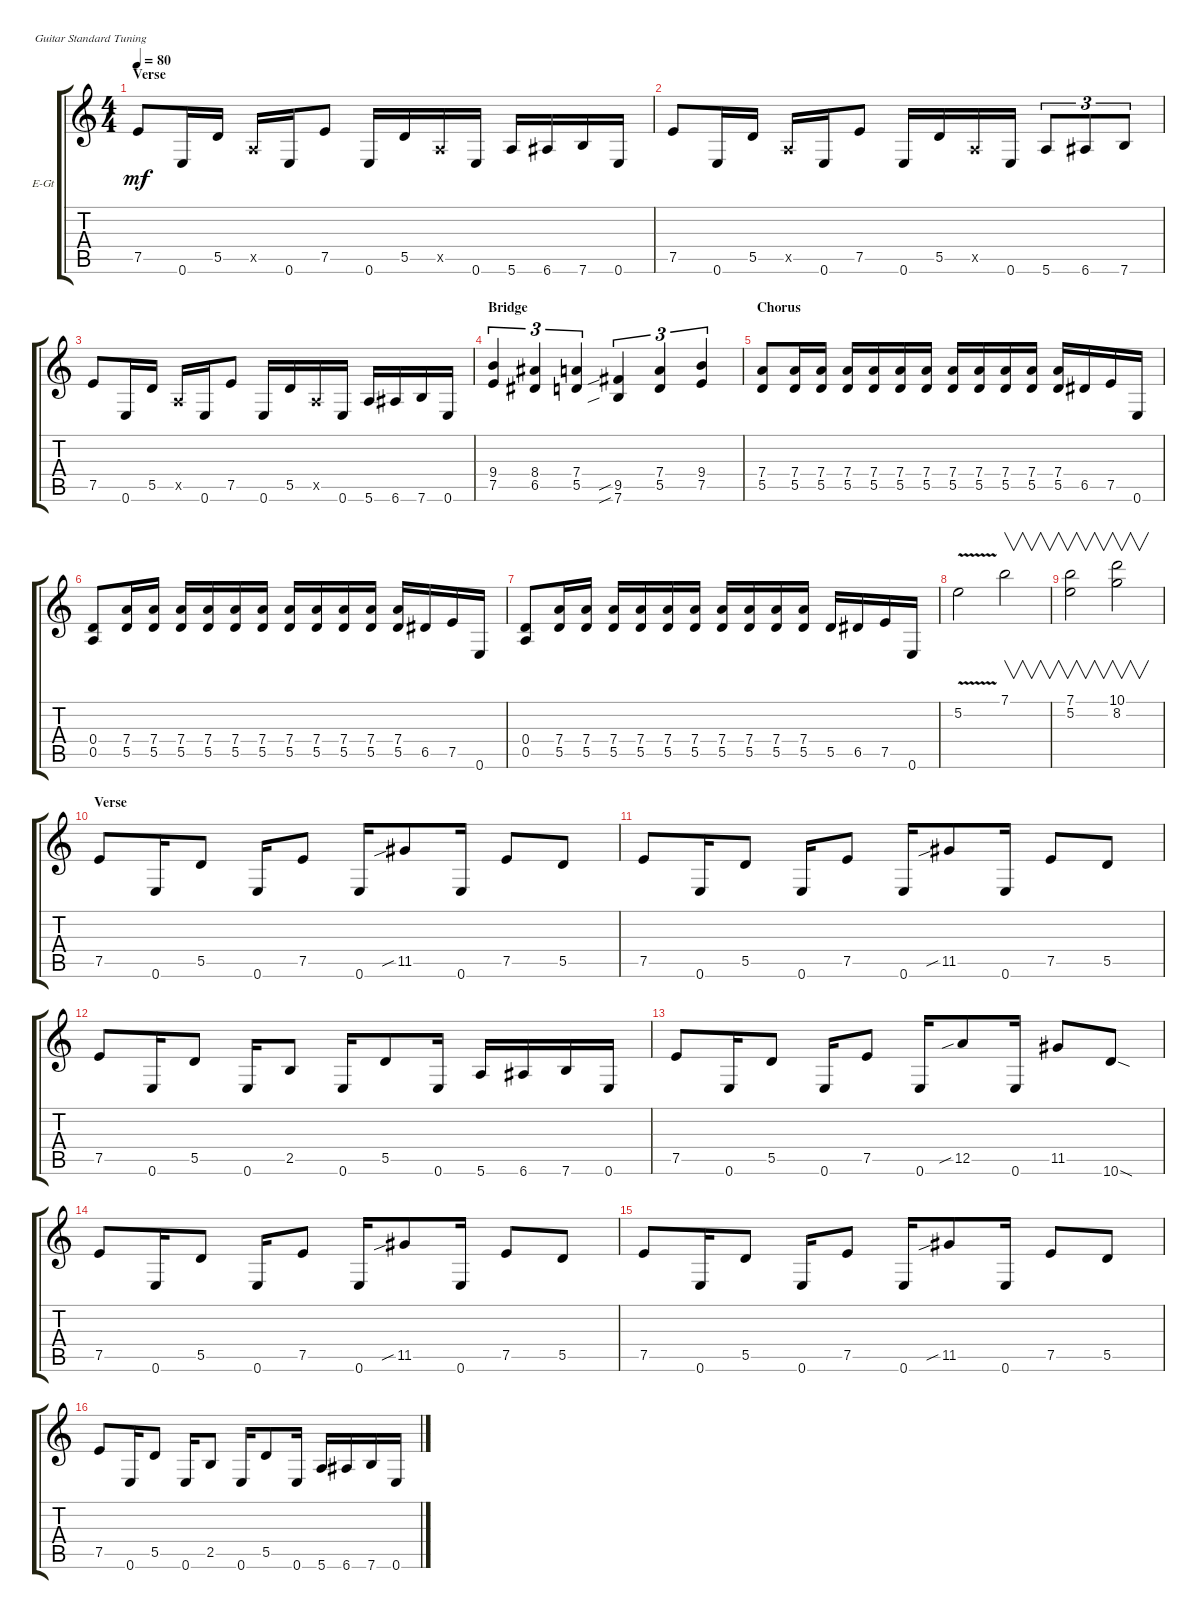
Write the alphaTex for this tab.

\defaultSystemsLayout 4
\bracketExtendMode groupsimilarinstruments
\firstSystemTrackNameOrientation horizontal
\otherSystemsTrackNameOrientation horizontal
\track ("Dave Mustaine" "E-Gt") {instrument distortionguitar}
\staff {score tabs}
\tuning (E4 B3 G3 D3 A2 E2)
\ts (4 4)
\section ("" "Verse")
\tempo 80
\clef g2
\ks c
7.5.8{dy mf} 0.6.16 5.5.16 0.5{x}.16 0.6.16 7.5.8 0.6.16 5.5.16 0.5{x}.16 0.6.16 5.6.16 6.6.16 7.6.16 0.6.16 |
7.5.8 0.6.16 5.5.16 0.5{x}.16 0.6.16 7.5.8 0.6.16 5.5.16 0.5{x}.16 0.6.16 5.6.8{tu (3 2)} 6.6.8{tu (3 2)} 7.6.8{tu (3 2)} |
7.5.8 0.6.16 5.5.16 0.5{x}.16 0.6.16 7.5.8 0.6.16 5.5.16 0.5{x}.16 0.6.16 5.6.16 6.6.16 7.6.16 0.6.16 |
\section ("" "Bridge ")
(7.5 9.4).4{tu (3 2)} (6.5 8.4).4{tu (3 2)} (5.5 7.4).4{tu (3 2)} (7.6{sib} 9.5{sib}).4{tu (3 2)} (5.5 7.4).4{tu (3 2)} (7.5 9.4).4{tu (3 2)} |
\section ("" "Chorus")
(5.5 7.4).8 (5.5 7.4).16 (5.5 7.4).16 (5.5 7.4).16 (5.5 7.4).16 (5.5 7.4).16 (5.5 7.4).16 (5.5 7.4).16 (5.5 7.4).16 (5.5 7.4).16 (5.5 7.4).16 (5.5 7.4).16 6.5.16 7.5.16 0.6.16 |
(0.5 0.4).8 (5.5 7.4).16 (5.5 7.4).16 (5.5 7.4).16 (5.5 7.4).16 (5.5 7.4).16 (5.5 7.4).16 (5.5 7.4).16 (5.5 7.4).16 (5.5 7.4).16 (5.5 7.4).16 (5.5 7.4).16 6.5.16 7.5.16 0.6.16 |
(0.5 0.4).8 (5.5 7.4).16 (5.5 7.4).16 (5.5 7.4).16 (5.5 7.4).16 (5.5 7.4).16 (5.5 7.4).16 (5.5 7.4).16 (5.5 7.4).16 (5.5 7.4).16 (5.5 7.4).16 5.5.16 6.5.16 7.5.16 0.6.16 |
5.2{v}.2 7.1.2{v} |
(7.1 5.2).2{v} (10.1 8.2).2{v} |
\section ("" "Verse")
7.5.8 0.6.16 5.5.8 0.6.16 7.5.8 0.6.16 11.5{sib}.8 0.6.16 7.5.8 5.5.8 |
7.5.8 0.6.16 5.5.8 0.6.16 7.5.8 0.6.16 11.5{sib}.8 0.6.16 7.5.8 5.5.8 |
7.5.8 0.6.16 5.5.8 0.6.16 2.5.8 0.6.16 5.5.8 0.6.16 5.6.16 6.6.16 7.6.16 0.6.16 |
7.5.8 0.6.16 5.5.8 0.6.16 7.5.8 0.6.16 12.5{sib}.8 0.6.16 11.5.8 10.6{sod}.8 |
7.5.8 0.6.16 5.5.8 0.6.16 7.5.8 0.6.16 11.5{sib}.8 0.6.16 7.5.8 5.5.8 |
7.5.8 0.6.16 5.5.8 0.6.16 7.5.8 0.6.16 11.5{sib}.8 0.6.16 7.5.8 5.5.8 |
7.5.8 0.6.16 5.5.8 0.6.16 2.5.8 0.6.16 5.5.8 0.6.16 5.6.16 6.6.16 7.6.16 0.6.16
